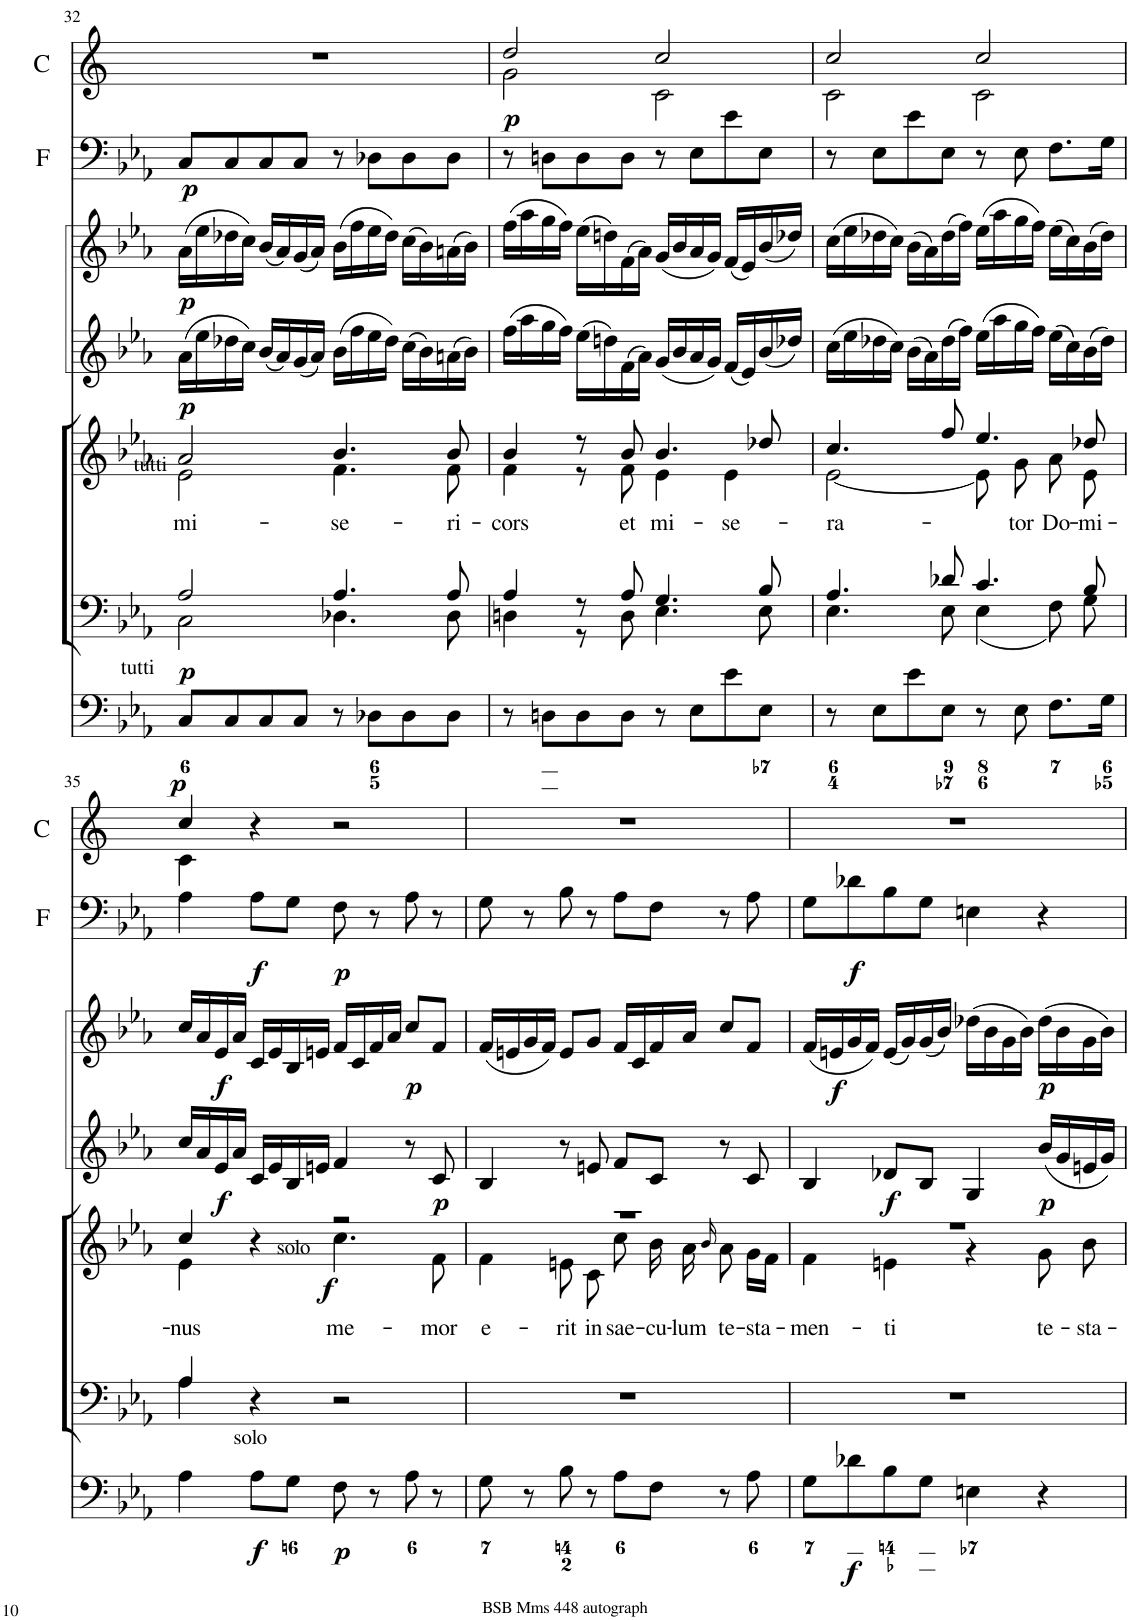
**kern	**dynam	**kern	**dynam	**kern	**text	**dynam	**kern	**dynam	**kern	**dynam	**kern	**dynam	**kern	**dynam
*part7	*part7	*part6	*part6	*part5	*part5	*part5	*part4	*part4	*part3	*part3	*part2	*part2	*part1	*part1
*staff7	*staff7	*staff6	*staff6	*staff5	*staff5	*staff5	*staff4	*staff4	*staff3	*staff3	*staff2	*staff2	*staff1	*staff1
*I"Organ	*	*I"Voice	*	*I"Voice	*	*	*I"Violin	*	*I"Violin	*	*I"Fagotti	*	*I"Corni in Eb	*
*	*	*	*	*	*	*	*I'Vln	*	*I'Vln	*	*I'F	*	*I'C	*
!!LO:PB:g=z
*clefF4	*	*clefF4	*	*clefG2	*	*	*clefG2	*	*clefG2	*	*clefF4	*	*clefG2	*
*	*	*	*	*	*	*	*	*	*	*	*	*	*Trd5c9	*
*k[b-e-a-]	*	*k[b-e-a-]	*	*k[b-e-a-]	*	*	*k[b-e-a-]	*	*k[b-e-a-]	*	*k[b-e-a-]	*	*k[]	*
*M4/4	*	*M4/4	*	*M4/4	*	*	*M4/4	*	*M4/4	*	*M4/4	*	*M4/4	*
*met(c)	*	*met(c)	*	*met(c)	*	*	*met(c)	*	*met(c)	*	*met(c)	*	*met(c)	*
=32	=32	=32	=32	=32	=32	=32	=32	=32	=32	=32	=32	=32	=32	=32
*	*	*^	*	*^	*	*	*	*	*	*	*	*	*	*
!	!	!	!	!	!LO:TX:a:t=tutti	!	!	!	!	!	!	!	!	!	!	!
!LO:TX:a:t=tutti	!	!	!	!	!	!	!	!	!	!	!	!	!	!	!	!
!	!LO:DY:b	!	!	!LO:DY:b	!	!	!LO:LY:b	!	!	!LO:DY:b	!	!LO:DY:b	!	!LO:DY:b	!	!
8C/L	p	2A-/	2C\	p	2a-/	2e-\	mi-	.	(16a-\LL	p	(16a-\LL	p	8C/L	p	1r	.
.	.	.	.	.	.	.	.	.	16ee-\	.	16ee-\	.	.	.	.	.
8C/	.	.	.	.	.	.	.	.	16dd-X\	.	16dd-X\	.	8C/	.	.	.
.	.	.	.	.	.	.	.	.	16cc\JJ)	.	16cc\JJ)	.	.	.	.	.
8C/	.	.	.	.	.	.	.	.	(16b-/LL	.	(16b-/LL	.	8C/	.	.	.
.	.	.	.	.	.	.	.	.	16a-/)	.	16a-/)	.	.	.	.	.
8C/J	.	.	.	.	.	.	.	.	(16g/	.	(16g/	.	8C/J	.	.	.
.	.	.	.	.	.	.	.	.	16a-/JJ)	.	16a-/JJ)	.	.	.	.	.
!	!	!	!	!	!	!	!LO:LY:b	!	!	!	!	!	!	!	!	!
8r	.	4.A-/	4.D-X\	.	4.b-/	4.f\	-se-	.	(16b-\LL	.	(16b-\LL	.	8r	.	.	.
.	.	.	.	.	.	.	.	.	16ff\	.	16ff\	.	.	.	.	.
8D-X\L	.	.	.	.	.	.	.	.	16ee-\	.	16ee-\	.	8D-X\L	.	.	.
.	.	.	.	.	.	.	.	.	16dd-\JJ)	.	16dd-\JJ)	.	.	.	.	.
8D-\	.	.	.	.	.	.	.	.	(16cc\LL	.	(16cc\LL	.	8D-\	.	.	.
.	.	.	.	.	.	.	.	.	16b-\)	.	16b-\)	.	.	.	.	.
!	!	!	!	!	!	!	!LO:LY:b	!	!	!	!	!	!	!	!	!
8D-\J	.	8A-/	8D-\	.	8b-/	8f\	-ri-	.	(16an\	.	(16an\	.	8D-\J	.	.	.
.	.	.	.	.	.	.	.	.	16b-\JJ)	.	16b-\JJ)	.	.	.	.	.
=33	=33	=33	=33	=33	=33	=33	=33	=33	=33	=33	=33	=33	=33	=33	=33	=33
!	!	!	!	!	!	!	!LO:LY:b	!	!	!	!	!	!	!	!	!LO:DY:b
*	*	*	*	*	*	*	*	*	*	*	*	*	*	*	*^	*
8r	.	4A-/	4Dn\	.	4b-/	4f\	-cors	.	(16ff\LL	.	(16ff\LL	.	8r	.	2dd/	2g\	p
.	.	.	.	.	.	.	.	.	16aa-\	.	16aa-\	.	.	.	.	.	.
8Dn\L	.	.	.	.	.	.	.	.	16gg\	.	16gg\	.	8Dn\L	.	.	.	.
.	.	.	.	.	.	.	.	.	16ff\JJ)	.	16ff\JJ)	.	.	.	.	.	.
8D\	.	8r	8r	.	8r	8r	.	.	(16ee-\LL	.	(16ee-\LL	.	8D\	.	.	.	.
.	.	.	.	.	.	.	.	.	16ddn\)	.	16ddn\)	.	.	.	.	.	.
!	!	!	!	!	!	!	!LO:LY:b	!	!	!	!	!	!	!	!	!	!
8D\J	.	8A-/	8D\	.	8b-/	8f\	et	.	(16f\	.	(16f\	.	8D\J	.	.	.	.
.	.	.	.	.	.	.	.	.	16a-\JJ)	.	16a-\JJ)	.	.	.	.	.	.
!	!	!	!	!	!	!	!LO:LY:b	!	!	!	!	!	!	!	!	!	!
8r	.	4.G/	4.E-\	.	4.b-/	4e-\	mi-	.	(16g/LL	.	(16g/LL	.	8r	.	2cc/	2c\	.
.	.	.	.	.	.	.	.	.	16b-/	.	16b-/	.	.	.	.	.	.
8E-\L	.	.	.	.	.	.	.	.	16a-/	.	16a-/	.	8E-\L	.	.	.	.
.	.	.	.	.	.	.	.	.	16g/JJ)	.	16g/JJ)	.	.	.	.	.	.
!	!	!	!	!	!	!	!LO:LY:b	!	!	!	!	!	!	!	!	!	!
8e-\	.	.	.	.	.	4e-\	-se-	.	(16f/LL	.	(16f/LL	.	8e-\	.	.	.	.
.	.	.	.	.	.	.	.	.	16e-/)	.	16e-/)	.	.	.	.	.	.
8E-\J	.	8B-/	8E-\	.	8dd-X/	.	.	.	(16b-/	.	(16b-/	.	8E-\J	.	.	.	.
.	.	.	.	.	.	.	.	.	16dd-X/JJ)	.	16dd-X/JJ)	.	.	.	.	.	.
=34	=34	=34	=34	=34	=34	=34	=34	=34	=34	=34	=34	=34	=34	=34	=34	=34	=34
!	!	!	!	!	!	!	!LO:LY:b	!	!	!	!	!	!	!	!	!	!
8r	.	4.A-/	4.E-\	.	4.cc/	[2e-\	-ra-	.	(16cc\LL	.	(16cc\LL	.	8r	.	2cc/	2c\	.
.	.	.	.	.	.	.	.	.	16ee-\	.	16ee-\	.	.	.	.	.	.
8E-\L	.	.	.	.	.	.	.	.	16dd-X\	.	16dd-X\	.	8E-\L	.	.	.	.
.	.	.	.	.	.	.	.	.	16cc\JJ)	.	16cc\JJ)	.	.	.	.	.	.
8e-\	.	.	.	.	.	.	.	.	(16b-\LL	.	(16b-\LL	.	8e-\	.	.	.	.
.	.	.	.	.	.	.	.	.	16a-\)	.	16a-\)	.	.	.	.	.	.
8E-\J	.	8d-X/	8E-\	.	8ff/	.	.	.	(16dd-\	.	(16dd-\	.	8E-\J	.	.	.	.
.	.	.	.	.	.	.	.	.	16ff\JJ)	.	16ff\JJ)	.	.	.	.	.	.
8r	.	4.c/	(4E-\	.	4.ee-/	8e-\]	.	.	(16ee-\LL	.	(16ee-\LL	.	8r	.	2cc/	2c\	.
.	.	.	.	.	.	.	.	.	16aa-\	.	16aa-\	.	.	.	.	.	.
!	!	!	!	!	!	!	!LO:LY:b	!	!	!	!	!	!	!	!	!	!
8E-\	.	.	.	.	.	8g\	-tor	.	16gg\	.	16gg\	.	8E-\	.	.	.	.
.	.	.	.	.	.	.	.	.	16ff\JJ)	.	16ff\JJ)	.	.	.	.	.	.
!	!	!	!	!	!	!	!LO:LY:b	!	!	!	!	!	!	!	!	!	!
8.F\L	.	.	8F\L)	.	.	8a-\	Do-	.	(16ee-\LL	.	(16ee-\LL	.	8.F\L	.	.	.	.
.	.	.	.	.	.	.	.	.	16cc\)	.	16cc\)	.	.	.	.	.	.
!	!	!	!	!	!	!	!LO:LY:b	!	!	!	!	!	!	!	!	!	!
.	.	8B-/	8G\J	.	8dd-X/	8e-\	-mi-	.	(16b-\	.	(16b-\	.	.	.	.	.	.
16G\Jk	.	.	.	.	.	.	.	.	16dd-\JJ)	.	16dd-\JJ)	.	16G\Jk	.	.	.	.
!!LO:LB:g=z	!!
=35	=35	=35	=35	=35	=35	=35	=35	=35	=35	=35	=35	=35	=35	=35	=35	=35	=35
!	!	!	!	!	!	!	!LO:LY:b	!	!	!	!	!	!	!	!	!	!
4A-\	.	4A-/	4A-\	.	4cc/	4e-\	-nus	.	16cc/LL	.	16cc/LL	.	4A-\	.	4cc/	4c\	.
.	.	.	.	.	.	.	.	.	16a-/	.	16a-/	.	.	.	.	.	.
!	!	!	!	!	!	!	!	!	!	!LO:DY:b	!	!LO:DY:b	!	!	!	!	!
.	.	.	.	.	.	.	.	.	16e-/	f	16e-/	f	.	.	.	.	.
.	.	.	.	.	.	.	.	.	16a-/JJ	.	16a-/JJ	.	.	.	.	.	.
!LO:TX:a:t=solo	!	!	!	!	!	!	!	!	!	!	!	!	!	!	!	!	!
!	!LO:DY:b	!	!	!	!	!	!	!	!	!	!	!	!	!LO:DY:b	!	!	!
8A-\L	f	4r	2.ryy	.	4r	4ryy	.	.	16c/LL	.	16c/LL	.	8A-\L	f	4r	2.ryy	.
.	.	.	.	.	.	.	.	.	16e-/	.	16e-/	.	.	.	.	.	.
8G\J	.	.	.	.	.	.	.	.	16B-/	.	16B-/	.	8G\J	.	.	.	.
.	.	.	.	.	.	.	.	.	16en/JJ	.	16en/JJ	.	.	.	.	.	.
!	!	!	!	!	!LO:TX:a:t=solo	!	!	!	!	!	!	!	!	!	!	!	!
!	!LO:DY:b	!	!	!	!	!	!LO:LY:b	!LO:DY:b	!	!	!	!	!	!LO:DY:b	!	!	!
8F\	p	2r	.	.	2r	4.cc\	me-	f	4f/	.	16f/LL	.	8F\	p	2r	.	.
.	.	.	.	.	.	.	.	.	.	.	16c/	.	.	.	.	.	.
8r	.	.	.	.	.	.	.	.	.	.	16f/	.	8r	.	.	.	.
.	.	.	.	.	.	.	.	.	.	.	16a-/JJ	.	.	.	.	.	.
!	!	!	!	!	!	!	!	!	!	!	!	!LO:DY:b	!	!	!	!	!
8A-\	.	.	.	.	.	.	.	.	8r	.	8cc/L	p	8A-\	.	.	.	.
!	!	!	!	!	!	!	!LO:LY:b	!	!	!LO:DY:b	!	!	!	!	!	!	!
8r	.	.	.	.	.	8f\	-mor	.	8c/	p	8f/J	.	8r	.	.	.	.
*	*	*v	*v	*	*	*	*	*	*	*	*	*	*	*	*v	*v	*
=36	=36	=36	=36	=36	=36	=36	=36	=36	=36	=36	=36	=36	=36	=36	=36
!	!	!	!	!	!	!LO:LY:b	!	!	!	!	!	!	!	!	!
8G\	.	1r	.	1r	4f\	e-	.	4B-/	.	(16f/LL	.	8G\	.	1r	.
.	.	.	.	.	.	.	.	.	.	16en/	.	.	.	.	.
8r	.	.	.	.	.	.	.	.	.	16g/	.	8r	.	.	.
.	.	.	.	.	.	.	.	.	.	16f/JJ)	.	.	.	.	.
!	!	!	!	!	!	!LO:LY:b	!	!	!	!	!	!	!	!	!
8B-\	.	.	.	.	8en\	-rit	.	8r	.	8e/L	.	8B-\	.	.	.
!	!	!	!	!	!	!LO:LY:b	!	!	!	!	!	!	!	!	!
8r	.	.	.	.	8c\	in	.	8en/	.	8g/J	.	8r	.	.	.
!	!	!	!	!	!	!LO:LY:b	!	!	!	!	!	!	!	!	!
8A-\L	.	.	.	.	8cc\	sae-	.	8f/L	.	16f/LL	.	8A-\L	.	.	.
.	.	.	.	.	.	.	.	.	.	16c/	.	.	.	.	.
!	!	!	!	!	!	!LO:LY:b	!	!	!	!	!	!	!	!	!
8F\J	.	.	.	.	16b-\	-cu-	.	8c/J	.	16f/	.	8F\J	.	.	.
!	!	!	!	!	!	!LO:LY:b	!	!	!	!	!	!	!	!	!
.	.	.	.	.	16a-\	-lum	.	.	.	16a-/JJ	.	.	.	.	.
.	.	.	.	.	16qb-/	.	.	.	.	.	.	.	.	.	.
!	!	!	!	!	!	!LO:LY:b	!	!	!	!	!	!	!	!	!
8r	.	.	.	.	8a-\	te-	.	8r	.	8cc/L	.	8r	.	.	.
!	!	!	!	!	!	!LO:LY:b	!	!	!	!	!	!	!	!	!
8A-\	.	.	.	.	16g\LL	-sta-	.	8c/	.	8f/J	.	8A-\	.	.	.
.	.	.	.	.	16f\JJ	.	.	.	.	.	.	.	.	.	.
=37	=37	=37	=37	=37	=37	=37	=37	=37	=37	=37	=37	=37	=37	=37	=37
!	!	!	!	!	!	!LO:LY:b	!	!	!	!	!	!	!	!	!
8G\L	.	1r	.	1r	4f\	-men-	.	4B-/	.	(16f/LL	.	8G\L	.	1r	.
!	!	!	!	!	!	!	!	!	!	!	!LO:DY:b	!	!	!	!
.	.	.	.	.	.	.	.	.	.	16en/	f	.	.	.	.
!	!LO:DY:b	!	!	!	!	!	!	!	!	!	!	!	!LO:DY:b	!	!
8d-X\	f	.	.	.	.	.	.	.	.	16g/	.	8d-X\	f	.	.
.	.	.	.	.	.	.	.	.	.	16f/JJ)	.	.	.	.	.
!	!	!	!	!	!	!LO:LY:b	!	!	!LO:DY:b	!	!	!	!	!	!
8B-\	.	.	.	.	4en\	-ti	.	8d-X/L	f	(16e/LL	.	8B-\	.	.	.
.	.	.	.	.	.	.	.	.	.	16g/)	.	.	.	.	.
8G\J	.	.	.	.	.	.	.	8B-/J	.	(16g/	.	8G\J	.	.	.
.	.	.	.	.	.	.	.	.	.	16b-/JJ)	.	.	.	.	.
4En\	.	.	.	.	4r	.	.	4G/	.	(16dd-X\LL	.	4En\	.	.	.
.	.	.	.	.	.	.	.	.	.	16b-\	.	.	.	.	.
.	.	.	.	.	.	.	.	.	.	16g\	.	.	.	.	.
.	.	.	.	.	.	.	.	.	.	16b-\JJ)	.	.	.	.	.
!	!	!	!	!	!	!LO:LY:b	!	!	!LO:DY:b	!	!LO:DY:b	!	!	!	!
4r	.	.	.	.	8g\	te-	.	(16b-/LL	p	(16dd-\LL	p	4r	.	.	.
.	.	.	.	.	.	.	.	16g/	.	16b-\	.	.	.	.	.
!	!	!	!	!	!	!LO:LY:b	!	!	!	!	!	!	!	!	!
.	.	.	.	.	8b-\	-sta-	.	16en/	.	16g\	.	.	.	.	.
.	.	.	.	.	.	.	.	16g/JJ)	.	16b-\JJ)	.	.	.	.	.
*	*	*	*	*v	*v	*	*	*	*	*	*	*	*	*	*
=	=	=	=	=	=	=	=	=	=	=	=	=	=	=
*-	*-	*-	*-	*-	*-	*-	*-	*-	*-	*-	*-	*-	*-	*-
